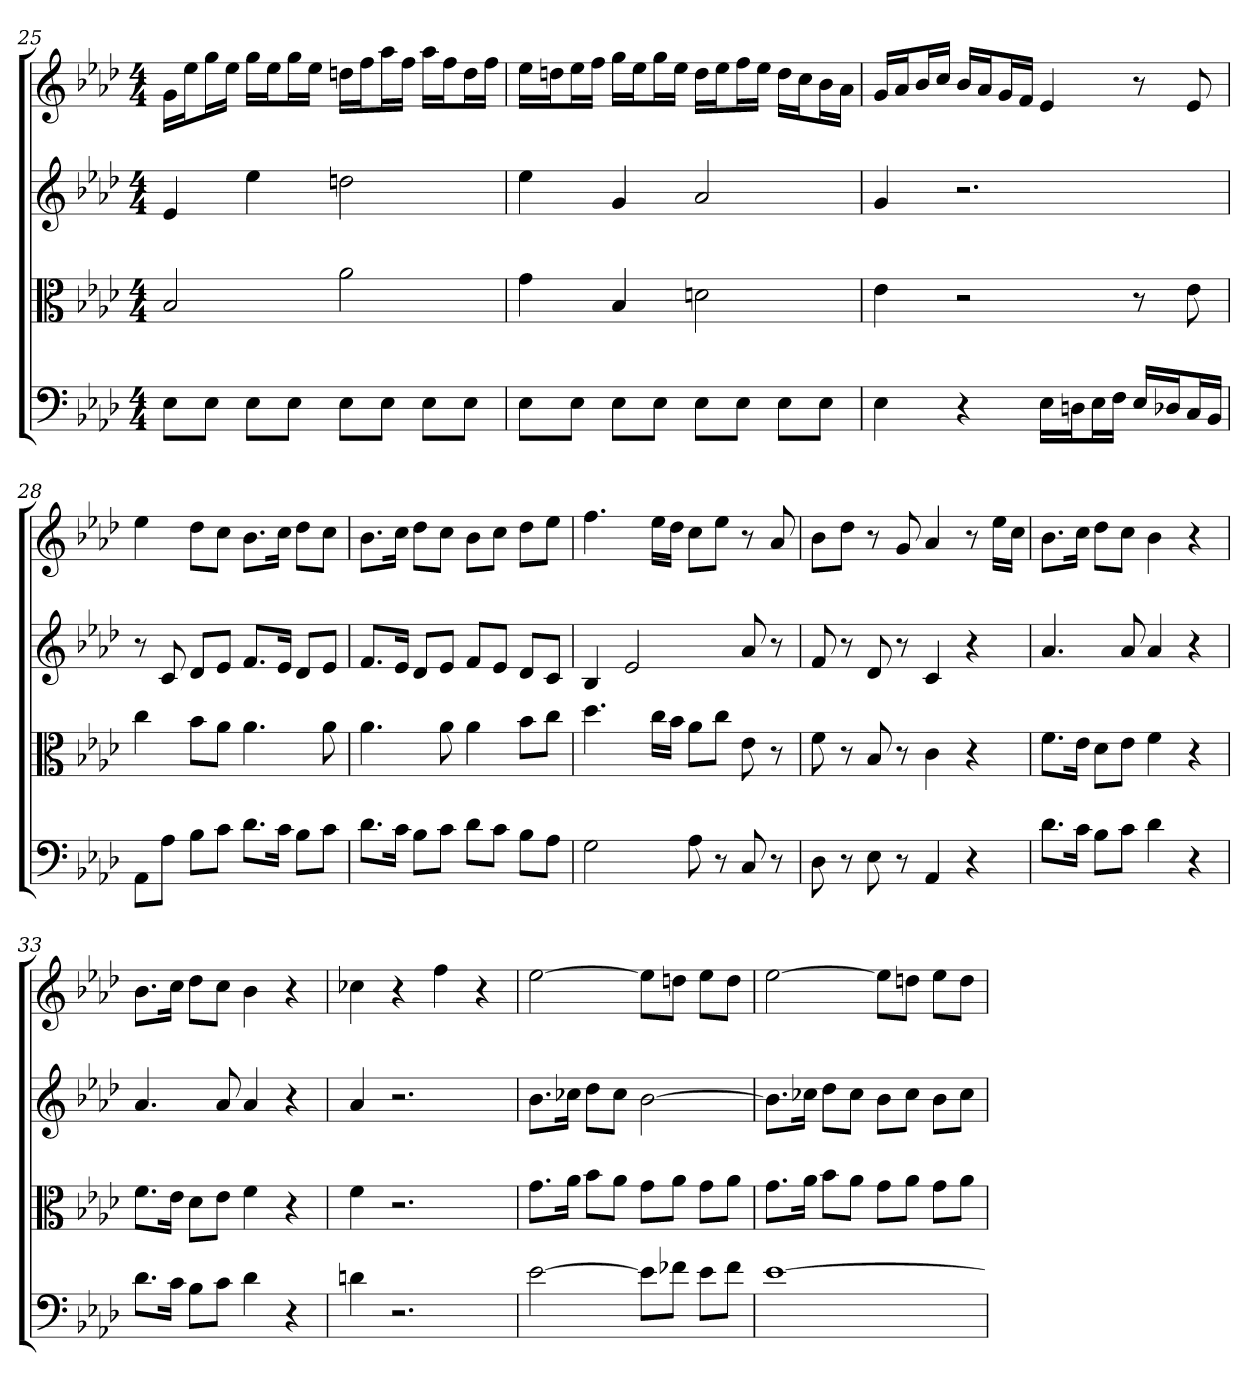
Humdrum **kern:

**kern	**kern	**kern	**kern
*part4	*part3	*part2	*part1
*staff4	*staff3	*staff2	*staff1
*clefF4	*clefC3	*	*
*k[b-e-a-d-]	*k[b-e-a-d-]	*k[b-e-a-d-]	*k[b-e-a-d-]
*f:	*f:	*f:	*f:
*M4/4	*M4/4	*M4/4	*M4/4
=25	=25	=25	=25
8E-\L	2B-	4e-	16gLL
.	.	.	16ee-J
8E-\J	.	.	16ggL
.	.	.	16ee-JJ
8E-\L	.	4ee-	16ggLL
.	.	.	16ee-J
8E-\J	.	.	16ggL
.	.	.	16ee-JJ
8E-\L	2a-	2ddn	16ddnLL
.	.	.	16ffJ
8E-\J	.	.	16aa-L
.	.	.	16ffJJ
8E-\L	.	.	16aa-LL
.	.	.	16ffJ
8E-\J	.	.	16ddL
.	.	.	16ffJJ
=26	=26	=26	=26
8E-\L	4g	4ee-	16ee-LL
.	.	.	16ddnJ
8E-\J	.	.	16ee-L
.	.	.	16ffJJ
8E-\L	4B-	4g	16ggLL
.	.	.	16ee-J
8E-\J	.	.	16ggL
.	.	.	16ee-JJ
8E-\L	2dn	2a-	16ddLL
.	.	.	16ee-J
8E-\J	.	.	16ffL
.	.	.	16ee-JJ
8E-\L	.	.	16ddLL
.	.	.	16ccJ
8E-\J	.	.	16b-L
.	.	.	16a-JJ
=27	=27	=27	=27
4E-	4e-	4g	16gLL
.	.	.	16a-J
.	.	.	16b-L
.	.	.	16ccJJ
4r	2r	2.r	16b-LL
.	.	.	16a-J
.	.	.	16gL
.	.	.	16fJJ
16E-\LL	.	.	4e-
16Dn\J	.	.	.
16E-\L	.	.	.
16F\JJ	.	.	.
16E-/LL	8r	.	8r
16D-X/J	.	.	.
16C/L	8e-	.	8e-
16BB-/JJ	.	.	.
=28	=28	=28	=28
8AA-\L	4cc	8r	4ee-
8A-\J	.	8c	.
8B-\L	8b-\L	8d-L	8dd-L
8c\J	8a-\J	8e-J	8ccJ
8.d-\L	4.a-	8.fL	8.b-L
16c\Jk	.	16e-Jk	16ccJk
8B-\L	.	8d-L	8dd-L
8c\J	8a-	8e-J	8ccJ
=29	=29	=29	=29
8.d-\L	4.a-	8.fL	8.b-L
16c\Jk	.	16e-Jk	16ccJk
8B-\L	.	8d-L	8dd-L
8c\J	8a-	8e-J	8ccJ
8d-\L	4a-	8fL	8b-L
8c\J	.	8e-J	8ccJ
8B-\L	8b-\L	8d-L	8dd-L
8A-\J	8cc\J	8cJ	8ee-J
=30	=30	=30	=30
2G	4.dd-	4B-	4.ff
.	.	2e-	.
.	16cc\LL	.	16ee-LL
.	16b-\JJ	.	16dd-JJ
8A-	8a-\L	.	8ccL
8r	8cc\J	.	8ee-J
8C	8e-	8a-	8r
8r	8r	8r	8a-
=31	=31	=31	=31
8D-	8f	8f	8b-L
8r	8r	8r	8dd-J
8E-	8B-	8d-	8r
8r	8r	8r	8g
4AA-	4c	4c	4a-
4r	4r	4r	8r
.	.	.	16ee-LL
.	.	.	16ccJJ
=32	=32	=32	=32
8.d-\L	8.f\L	4.a-	8.b-L
16c\Jk	16e-\Jk	.	16ccJk
8B-\L	8d-\L	.	8dd-L
8c\J	8e-\J	8a-	8ccJ
4d-	4f	4a-	4b-
4r	4r	4r	4r
=33	=33	=33	=33
8.d-\L	8.f\L	4.a-	8.b-L
16c\Jk	16e-\Jk	.	16ccJk
8B-\L	8d-\L	.	8dd-L
8c\J	8e-\J	8a-	8ccJ
4d-	4f	4a-	4b-
4r	4r	4r	4r
=34	=34	=34	=34
4dn	4f	4a-	4cc-X
2.r	2.r	2.r	4r
.	.	.	4ff
.	.	.	4r
=35	=35	=35	=35
[2e-	8.g\L	8.b-L	[2ee-
.	16a-\Jk	16cc-XJk	.
.	8b-\L	8dd-L	.
.	8a-\J	8cc-J	.
8e-\L]	8g\L	[2b-	8ee-L]
8f-X\J	8a-\J	.	8ddnJ
8e-\L	8g\L	.	8ee-L
8f-\J	8a-\J	.	8ddJ
=36	=36	=36	=36
[1e-	8.g\L	8.b-L]	[2ee-
.	16a-\Jk	16cc-XJk	.
.	8b-\L	8dd-L	.
.	8a-\J	8cc-J	.
.	8g\L	8b-L	8ee-L]
.	8a-\J	8cc-J	8ddnJ
.	8g\L	8b-L	8ee-L
.	8a-\J	8cc-J	8ddJ
=	=	=	=
*-	*-	*-	*-
